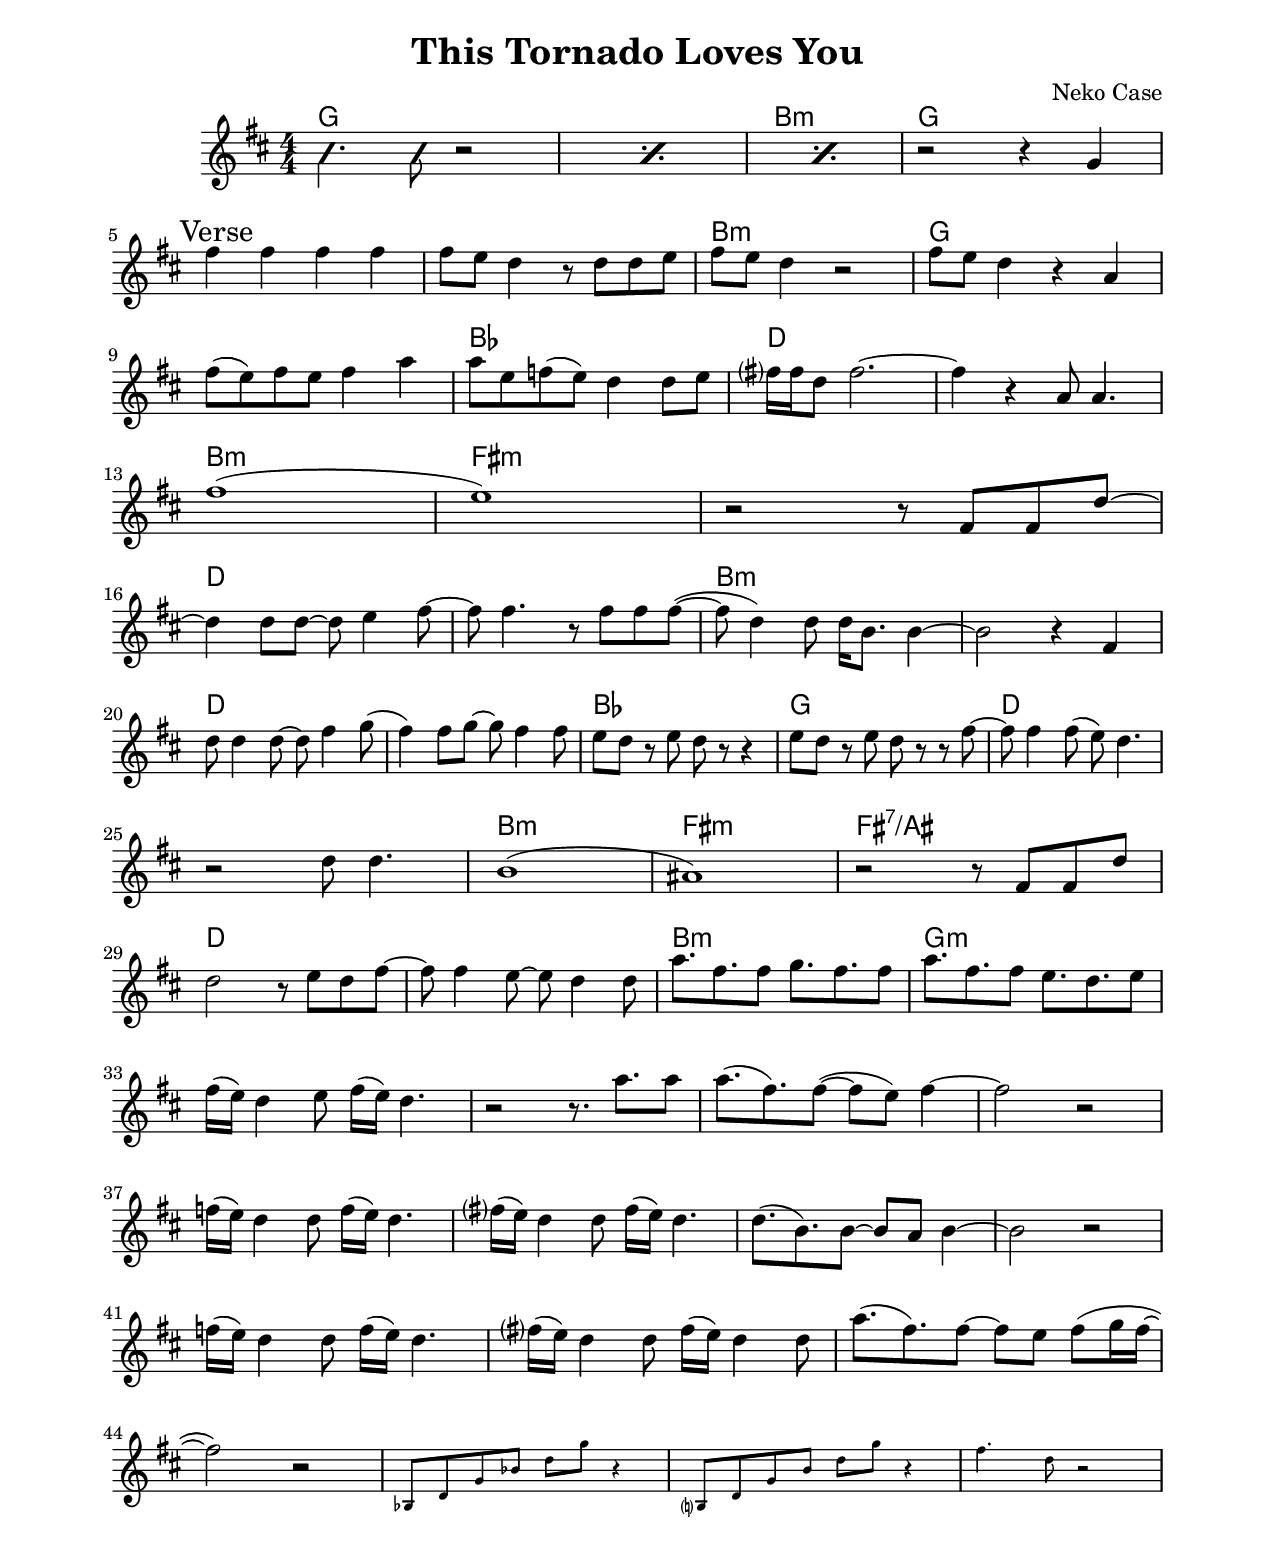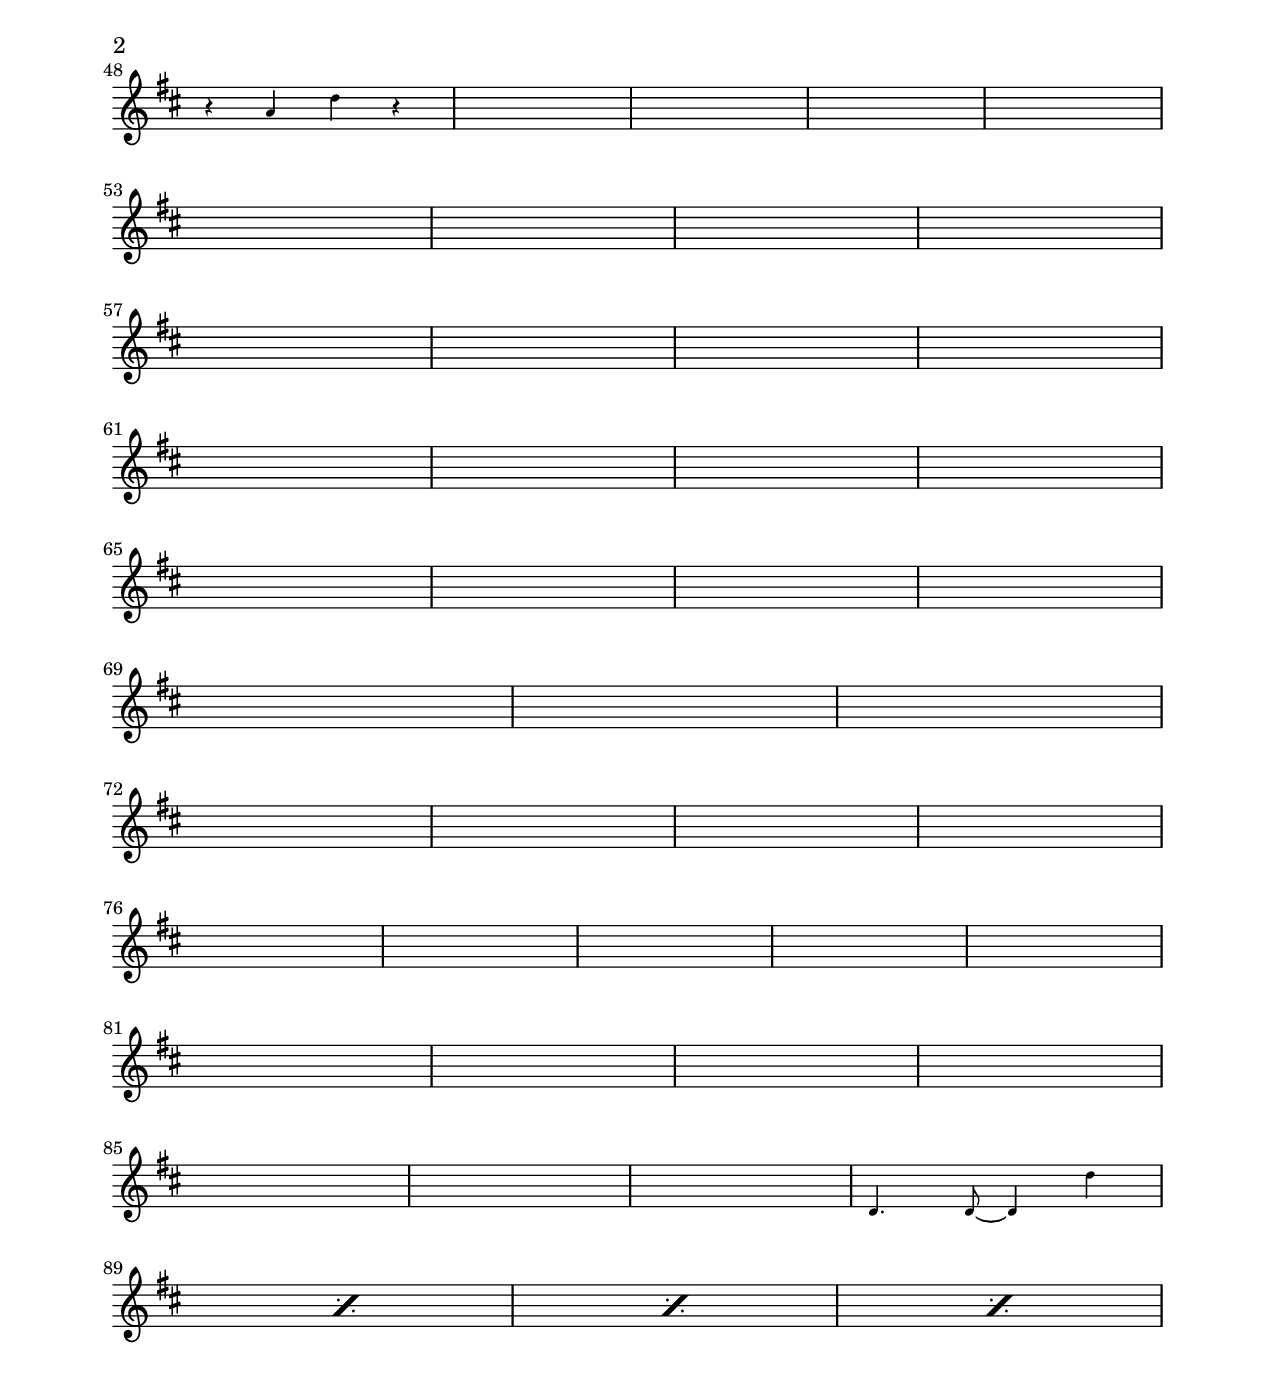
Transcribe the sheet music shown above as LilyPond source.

\version "2.23.11"

\include "settings.ily"
\include "style.ily"
intro = \relative c'' \new Voice \with {
  \consists "Pitch_squash_engraver"
} {

  \improvisationOn
  \repeat percent 3 {
    c4. c8 r2 |
  }
  \improvisationOff r2 r4
}

outro = \new CueVoice \relative c' {
  \repeat percent 4 {
    d4. d8~ d4 d' |
  }
}

melody = \relative c'' {
  \intro g4 |

  fs' fs fs fs |
  fs8 e d4 r8 d d e |
  fs e d4 r2 |
  fs8 e d4 r4 a |

  fs'8( e) fs e fs4 a |
  a8 e f( e) d4 d8 e |
  fs?16 fs d8 fs2.~ |
  fs4 r a,8 a4. |

  fs'1( |
  e) |
  r2 r8 fs, fs d'~ |

  d4 d8 d~ d e4 fs8~ |
  fs fs4. r8 fs fs fs(~ |
  fs8 d4) d8 d16 b8. b4~ |
  b2 r4 fs |

  d'8 d4 d8~ d fs4 g8( |
  fs4) fs8 g~ g fs4 fs8 |
  e d r e d r r4 |
  e8 d r e d r r8 fs~ |

  fs fs4 fs8( e8) d4. |
  r2 d8 d4. |

  b1( |
  as) |
  r2 r8 fs fs d' |

  d2 r8 e d fs~ |
  fs fs4 e8~ e d4 d8 |
  a'8. fs fs8 g8. fs fs8 |
  a8. fs fs8 e8. d e8 |

  fs16( e) d4 e8 fs16( e) d4. |
  r2 r8. a' a8 |
  a8.( fs) fs8~( fs e) fs4~ |
  fs2 r |

  f16( e) d4 d8 f16( e) d4. |
  fs?16( e) d4 d8 fs16( e) d4. |
  d8.( b) b8~ b a b4~ |
  b2 r |

  f'16( e) d4 d8 f16( e) d4. |
  fs?16( e) d4 d8 fs16( e) d4 d8 |
  a'8.( fs) fs8~ fs e fs8( g16 fs~ |
  fs2) r2 |

  \new CueVoice \relative c' {
    bf8 d g bf d g r4 |
    b,,?8 d g b d g r4 |
    fs4. d8 r2 |
    r4 a d r |
  }
  s1 * 39 |
  \outro
}

intro = \chordmode {
  g1  |
  s |
  b:m |
  g |
}

verse = \chordmode {
  s1  |
  s |
  b:m |
  g |

  s1  |
  bf |
  d |
  s |

  b:m |
  fs:m |
  s |

  d |
  s |
  b:m |
  s |

  d |
  s |
  bf |
  g |

  d |
  s |

  b:m |
  fs:m |
  fs:7/as |

  d |
  s |
  b:m |
  g:m |
}

changes = \chords {
  \intro
  \verse
}

base = {
  s1 * 4 |
}

intro = {
  \base
}

verse = {
  \mark "Verse"
  \repeat unfold 8 {
    \base
  }
}

structure = {
  \key d \major
  \time 4/4

  \intro
  \verse
}


\header {
  title = "This Tornado Loves You"
  composer = "Neko Case"
}

melody = \new Staff {
  <<
    \melody
    \structure
  >>
}

\layout {
  \context {
    \Score
    \consists #(set-bars-per-line '(4 4 4 3 4 5 4))
  }
}

\score {
  <<
    \numericTimeSignature
    \changes
    \melody
  >>
}
